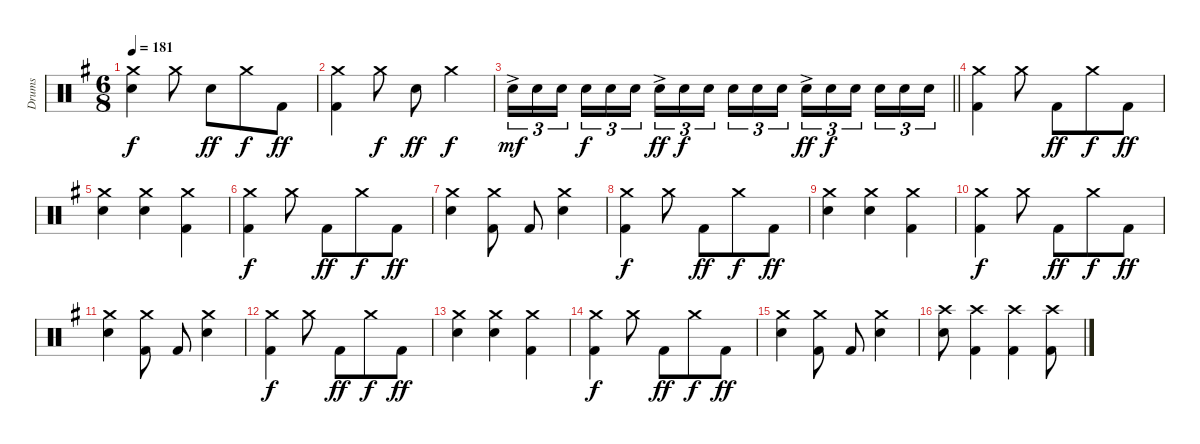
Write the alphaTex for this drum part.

\track ("Drums" "Drums") {instrument percussion}
\staff {score}
\articulation defaults
\ts (6 8)
\tempo 181
\clef neutral
\ks eminor
("Crash medium (hit)" "Electric Snare (hit)").4{dy f} "Crash medium (hit)".8 "Electric Snare (hit)".8{dy ff} "Crash medium (hit)".8{dy f} "Kick (hit) 2".8{dy ff} |
("Crash medium (hit)" "Kick (hit) 2").4 "Crash medium (hit)".8{dy f} "Electric Snare (hit)".8{dy ff} "Crash medium (hit)".4{dy f} |
\barLineRight lightlight "Electric Snare (hit)"{ac}.16{tu (3 2) dy mf} "Electric Snare (hit)".16{tu (3 2)} "Electric Snare (hit)".16{tu (3 2) beam splitsecondary} "Electric Snare (hit)".16{tu (3 2) dy f} "Electric Snare (hit)".16{tu (3 2)} "Electric Snare (hit)".16{tu (3 2) beam splitsecondary} "Electric Snare (hit)"{ac}.16{tu (3 2) dy ff} "Electric Snare (hit)".16{tu (3 2) dy f} "Electric Snare (hit)".16{tu (3 2)} "Electric Snare (hit)".16{tu (3 2)} "Electric Snare (hit)".16{tu (3 2)} "Electric Snare (hit)".16{tu (3 2) beam splitsecondary} "Electric Snare (hit)"{ac}.16{tu (3 2) dy ff} "Electric Snare (hit)".16{tu (3 2) dy f} "Electric Snare (hit)".16{tu (3 2) beam splitsecondary} "Electric Snare (hit)".16{tu (3 2)} "Electric Snare (hit)".16{tu (3 2)} "Electric Snare (hit)".16{tu (3 2)}
|
("Crash medium (hit)" "Kick (hit) 2").4 "Crash medium (hit)".8 "Kick (hit) 2".8{dy ff} "Crash medium (hit)".8{dy f} "Kick (hit) 2".8{dy ff} |
("Crash medium (hit)" "Electric Snare (hit)").4 ("Crash medium (hit)" "Electric Snare (hit)").4 ("Crash medium (hit)" "Kick (hit) 2").4 |
("Crash medium (hit)" "Kick (hit) 2").4{dy f} "Crash medium (hit)".8 "Kick (hit) 2".8{dy ff} "Crash medium (hit)".8{dy f} "Kick (hit) 2".8{dy ff} |
("Crash medium (hit)" "Electric Snare (hit)").4 ("Crash medium (hit)" "Kick (hit) 2").8 "Kick (hit) 2".8 ("Crash medium (hit)" "Electric Snare (hit)").4 |
("Crash medium (hit)" "Kick (hit) 2").4{dy f} "Crash medium (hit)".8 "Kick (hit) 2".8{dy ff} "Crash medium (hit)".8{dy f} "Kick (hit) 2".8{dy ff} |
("Crash medium (hit)" "Electric Snare (hit)").4 ("Crash medium (hit)" "Electric Snare (hit)").4 ("Crash medium (hit)" "Kick (hit) 2").4 |
("Crash medium (hit)" "Kick (hit) 2").4{dy f} "Crash medium (hit)".8 "Kick (hit) 2".8{dy ff} "Crash medium (hit)".8{dy f} "Kick (hit) 2".8{dy ff} |
("Crash medium (hit)" "Electric Snare (hit)").4 ("Crash medium (hit)" "Kick (hit) 2").8 "Kick (hit) 2".8 ("Crash medium (hit)" "Electric Snare (hit)").4 |
("Crash medium (hit)" "Kick (hit) 2").4{dy f} "Crash medium (hit)".8 "Kick (hit) 2".8{dy ff} "Crash medium (hit)".8{dy f} "Kick (hit) 2".8{dy ff} |
("Crash medium (hit)" "Electric Snare (hit)").4 ("Crash medium (hit)" "Electric Snare (hit)").4 ("Crash medium (hit)" "Kick (hit) 2").4 |
("Crash medium (hit)" "Kick (hit) 2").4{dy f} "Crash medium (hit)".8 "Kick (hit) 2".8{dy ff} "Crash medium (hit)".8{dy f} "Kick (hit) 2".8{dy ff} |
("Crash medium (hit)" "Electric Snare (hit)").4 ("Crash medium (hit)" "Kick (hit) 2").8 "Kick (hit) 2".8 ("Crash medium (hit)" "Electric Snare (hit)").4 |
("Crash high (hit)" "Electric Snare (hit)").8 ("Crash high (hit)" "Kick (hit) 2").4 ("Crash high (hit)" "Kick (hit) 2").4 ("Crash high (hit)" "Kick (hit) 2").8
